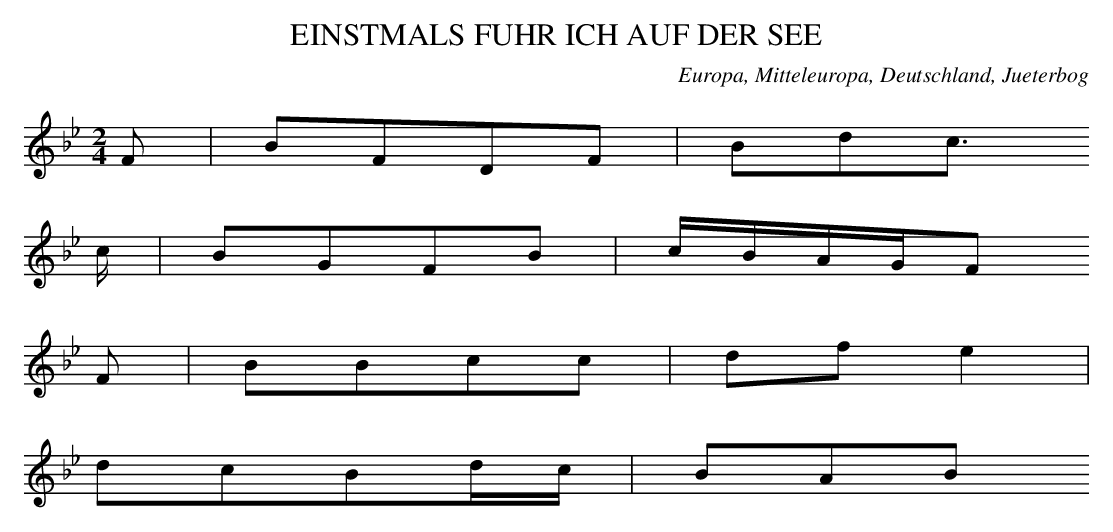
X:1
T: EINSTMALS FUHR ICH AUF DER SEE
O: Europa, Mitteleuropa, Deutschland, Jueterbog
M: 2/4
L: 1/16
K: Bb
F2 | B2F2D2F2 | B2d2c3
c | B2G2F2B2 | cBAGF2
F2 | B2B2c2c2 | d2f2e4 |
d2c2B2dc | B2A2B2
